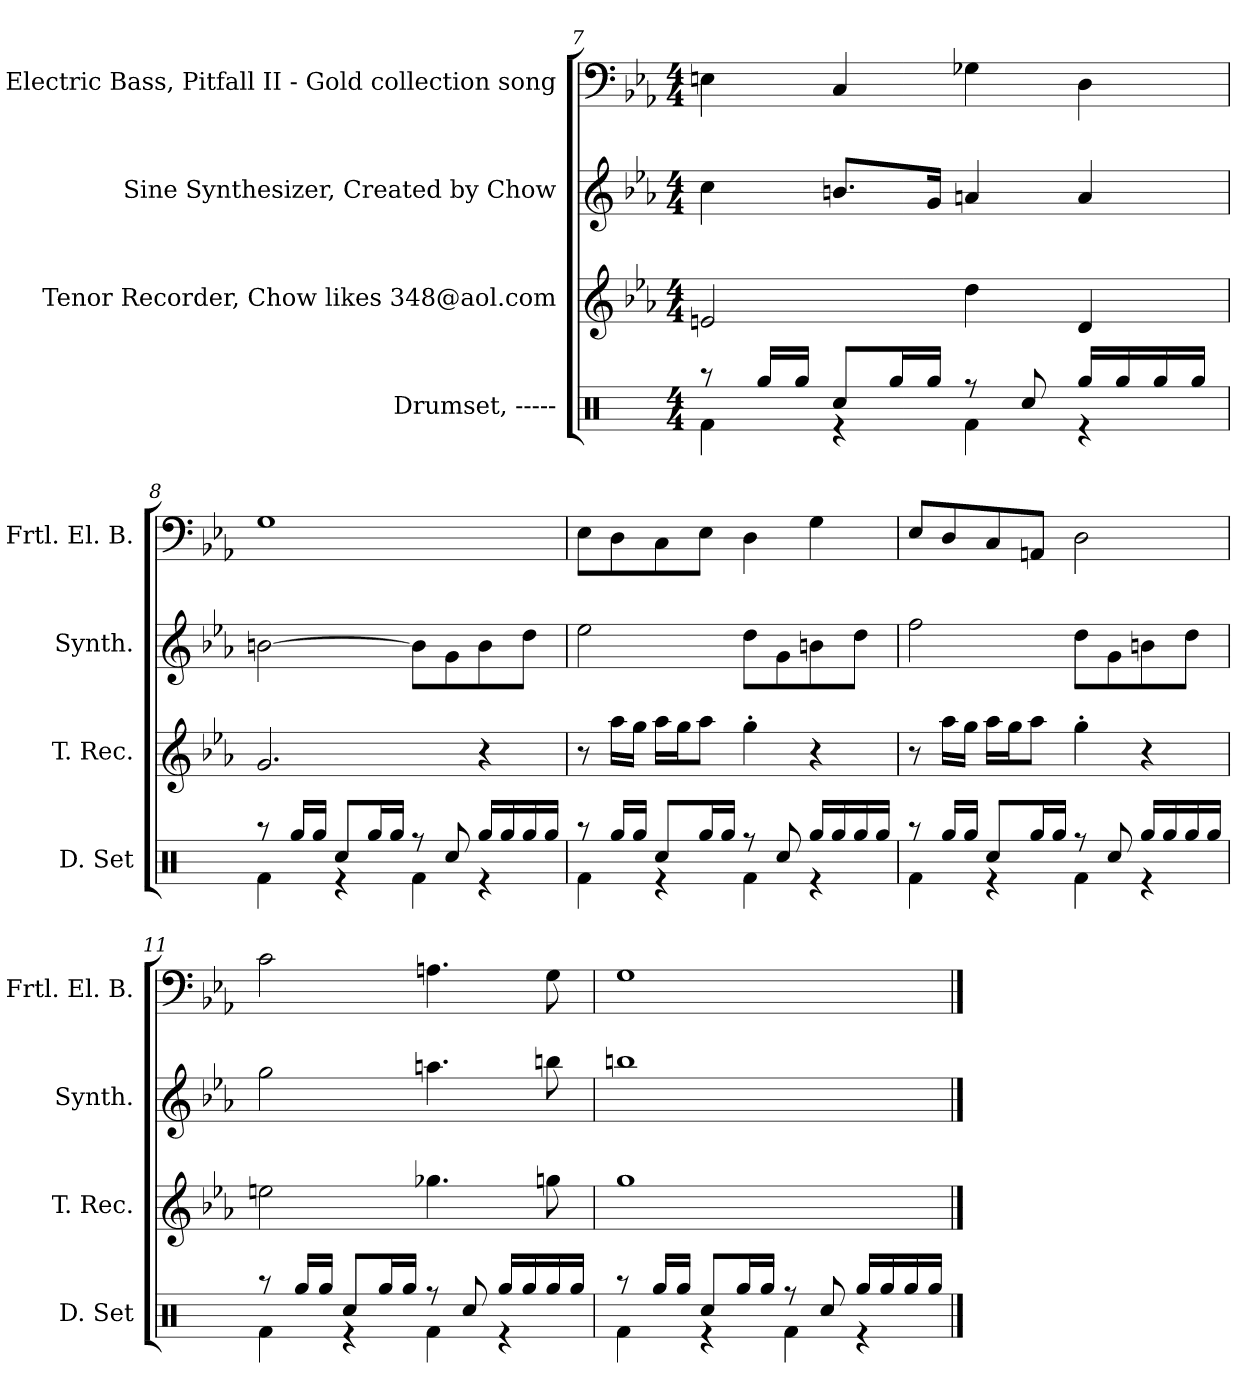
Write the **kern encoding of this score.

**kern	**kern	**kern	**kern
*part4	*part3	*part2	*part1
*staff4	*staff3	*staff2	*staff1
*I"Drumset, -----	*I"Tenor Recorder, Chow likes 348@aol.com	*I"Sine Synthesizer, Created by Chow	*I"Fretless Electric Bass, Pitfall II - Gold collection song
*I'D. Set	*I'T. Rec.	*I'Synth.	*I'Frtl. El. B.
!!LO:PB:g=z
*clefX	*clefG2	*clefG2	*clefF4
*	*	*	*ITrd7c12
*k[]	*k[b-e-a-]	*k[b-e-a-]	*k[b-e-a-]
*M4/4	*M4/4	*M4/4	*M4/4
=7	=7	=7	=7
*^	*	*	*
8r	4Rf\	2en/	4cc\	4EEn\
16Rgg/LL	.	.	.	.
16Rgg/JJ	.	.	.	.
8Rcc/L	4r	.	8.bn/L	4CC/
16Rgg/L	.	.	.	.
16Rgg/JJ	.	.	16g/Jk	.
8r	4Rf\	4dd\	4an/	4GG-X\
8Rcc/	.	.	.	.
16Rgg/LL	4r	4d/	4a/	4DD\
16Rgg/	.	.	.	.
16Rgg/	.	.	.	.
16Rgg/JJ	.	.	.	.
=8	=8	=8	=8	=8
8r	4Rf\	2.g/	[2bn\	1GG
16Rgg/LL	.	.	.	.
16Rgg/JJ	.	.	.	.
8Rcc/L	4r	.	.	.
16Rgg/L	.	.	.	.
16Rgg/JJ	.	.	.	.
8r	4Rf\	.	8b\L]	.
8Rcc/	.	.	8g\	.
16Rgg/LL	4r	4r	8b\	.
16Rgg/	.	.	.	.
16Rgg/	.	.	8dd\J	.
16Rgg/JJ	.	.	.	.
=9	=9	=9	=9	=9
8r	4Rf\	8r	2ee-\	8EE-\L
16Rgg/LL	.	16aa-\LL	.	8DD\
16Rgg/JJ	.	16gg\JJ	.	.
8Rcc/L	4r	16aa-\LL	.	8CC\
.	.	16gg\J	.	.
16Rgg/L	.	8aa-\J	.	8EE-\J
16Rgg/JJ	.	.	.	.
8r	4Rf\	4gg'\	8dd\L	4DD\
8Rcc/	.	.	8g\	.
16Rgg/LL	4r	4r	8bn\	4GG\
16Rgg/	.	.	.	.
16Rgg/	.	.	8dd\J	.
16Rgg/JJ	.	.	.	.
!!LO:LB:g=z
=10	=10	=10	=10	=10
8r	4Rf\	8r	2ff\	8EE-/L
16Rgg/LL	.	16aa-\LL	.	8DD/
16Rgg/JJ	.	16gg\JJ	.	.
8Rcc/L	4r	16aa-\LL	.	8CC/
.	.	16gg\J	.	.
16Rgg/L	.	8aa-\J	.	8AAAn/J
16Rgg/JJ	.	.	.	.
8r	4Rf\	4gg'\	8dd\L	2DD\
8Rcc/	.	.	8g\	.
16Rgg/LL	4r	4r	8bn\	.
16Rgg/	.	.	.	.
16Rgg/	.	.	8dd\J	.
16Rgg/JJ	.	.	.	.
=11	=11	=11	=11	=11
8r	4Rf\	2een\	2gg\	2C\
16Rgg/LL	.	.	.	.
16Rgg/JJ	.	.	.	.
8Rcc/L	4r	.	.	.
16Rgg/L	.	.	.	.
16Rgg/JJ	.	.	.	.
8r	4Rf\	4.gg-X\	4.aan\	4.AAn\
8Rcc/	.	.	.	.
16Rgg/LL	4r	.	.	.
16Rgg/	.	.	.	.
16Rgg/	.	8ggn\	8bbn\	8GG\
16Rgg/JJ	.	.	.	.
=12	=12	=12	=12	=12
8r	4Rf\	1gg	1bbn	1GG
16Rgg/LL	.	.	.	.
16Rgg/JJ	.	.	.	.
8Rcc/L	4r	.	.	.
16Rgg/L	.	.	.	.
16Rgg/JJ	.	.	.	.
8r	4Rf\	.	.	.
8Rcc/	.	.	.	.
16Rgg/LL	4r	.	.	.
16Rgg/	.	.	.	.
16Rgg/	.	.	.	.
16Rgg/JJ	.	.	.	.
*v	*v	*	*	*
==	==	==	==
*-	*-	*-	*-
